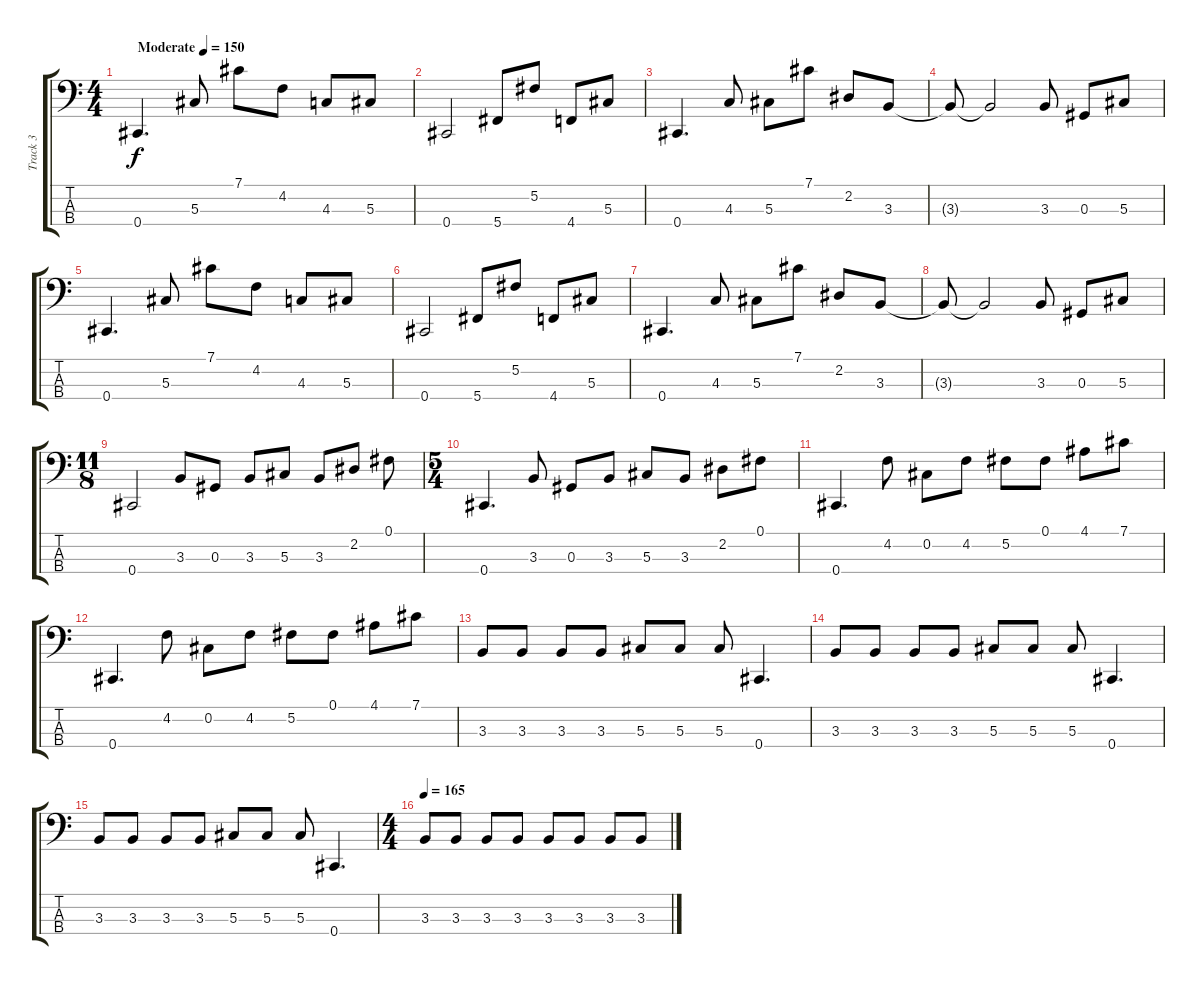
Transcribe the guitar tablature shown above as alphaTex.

\track ("Track 3" "Track 3") {instrument electricbassfinger}
\staff {score tabs}
\tuning (Gb2 Db2 Ab1 Db1) {hide}
\ts (4 4)
\tempo (150 "Moderate")
\clef f4
\ks c
0.4.4{d dy f instrument electricbassfinger} 5.3.8 7.1.8 4.2.8 4.3.8 5.3.8 |
0.4.2 5.4.8 5.2.8 4.4.8 5.3.8 |
0.4.4{d} 4.3.8 5.3.8 7.1.8 2.2.8 3.3.8 |
3.3{t}.8 3.3{t}.2 3.3.8 0.3.8 5.3.8 |
0.4.4{d} 5.3.8 7.1.8 4.2.8 4.3.8 5.3.8 |
0.4.2 5.4.8 5.2.8 4.4.8 5.3.8 |
0.4.4{d} 4.3.8 5.3.8 7.1.8 2.2.8 3.3.8 |
3.3{t}.8 3.3{t}.2 3.3.8 0.3.8 5.3.8 |
\ts (11 8)
0.4.2 3.3.8 0.3.8 3.3.8 5.3.8 3.3.8 2.2.8 0.1.8 |
\ts (5 4)
0.4.4{d} 3.3.8 0.3.8 3.3.8 5.3.8 3.3.8 2.2.8 0.1.8 |
0.4.4{d} 4.2.8 0.2.8 4.2.8 5.2.8 0.1.8 4.1.8 7.1.8 |
0.4.4{d} 4.2.8 0.2.8 4.2.8 5.2.8 0.1.8 4.1.8 7.1.8 |
3.3.8 3.3.8 3.3.8 3.3.8 5.3.8 5.3.8 5.3.8 0.4.4{d} |
3.3.8 3.3.8 3.3.8 3.3.8 5.3.8 5.3.8 5.3.8 0.4.4{d} |
3.3.8 3.3.8 3.3.8 3.3.8 5.3.8 5.3.8 5.3.8 0.4.4{d} |
\ts (4 4)
\tempo 165
3.3.8 3.3.8 3.3.8 3.3.8 3.3.8 3.3.8 3.3.8 3.3.8
